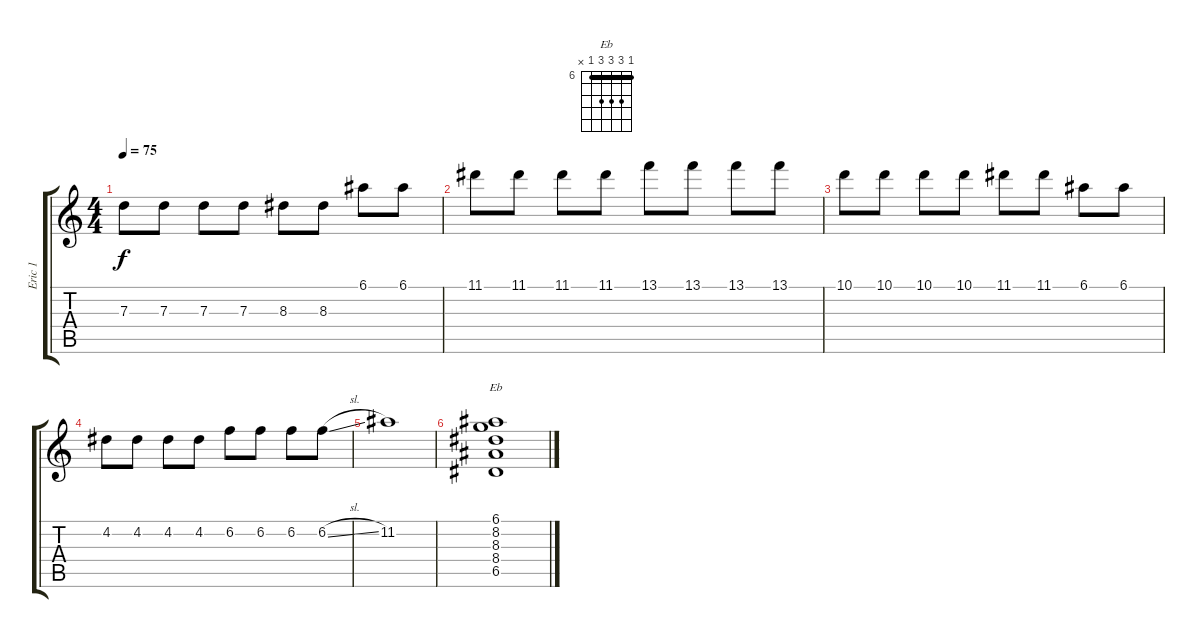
\track ("Eric 1" "Eric 1") {instrument overdrivenguitar}
\staff {score tabs}
\tuning (E4 B3 G3 D3 A2 E2) {hide}
\chord ("Eb" 6 8 8 8 6 x) {firstfret 6 barre 6}
\ts (4 4)
\tempo 75
\clef g2
\ks c
7.3.8{dy f} 7.3.8 7.3.8 7.3.8 8.3.8 8.3.8 6.1.8 6.1.8 |
11.1.8 11.1.8 11.1.8 11.1.8 13.1.8 13.1.8 13.1.8 13.1.8 |
10.1.8 10.1.8 10.1.8 10.1.8 11.1.8 11.1.8 6.1.8 6.1.8 |
4.2.8 4.2.8 4.2.8 4.2.8 6.2.8 6.2.8 6.2.8 6.2{sl}.8 |
11.2.1 |
(6.1 8.2 8.3 8.4 6.5).1{ch "Eb"}
